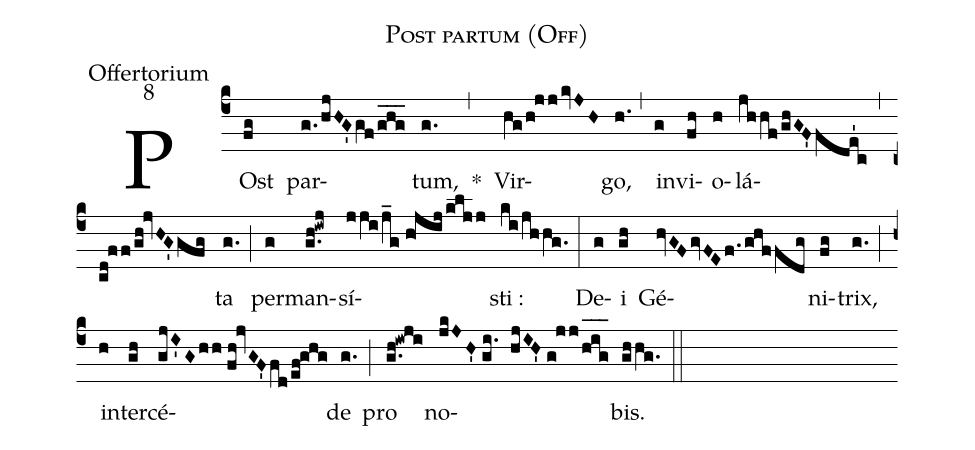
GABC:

name:Post partum (Off);
office-part:Offertorium;
mode:8;
%%
(c4) POst(fg) par(g./hjHG'gf/ghg___)tum,(g.) *(,) Vir(hg/h!jjkvJH)go,(h.) (,) in(g)vi(fh)o(h)lá(jh/!hf/!ghGF'fde'1c)(,)(cd!ff/gh!jvHG'gfg)ta(g.) (;) per(g)man(g.h!iwj)sí(jji/j_g//h!jijkljj)sti :(ki/jhhg.) (:) De(g)i(gh) Gé(hvGFgvFEf./ghffdg)ni(fg)trix,(g.) (;) in(h)ter(gh)cé(gjI'Ghh//fh!jvGF'fd/ef!ghg)de(g.) (;) pro(g.h!iwji) no(jkJH'//gi. hjIH'//g!jj/h_[oh:h]i_[oh:h]g_[oh:h])bis.(ghhg.) (::)
